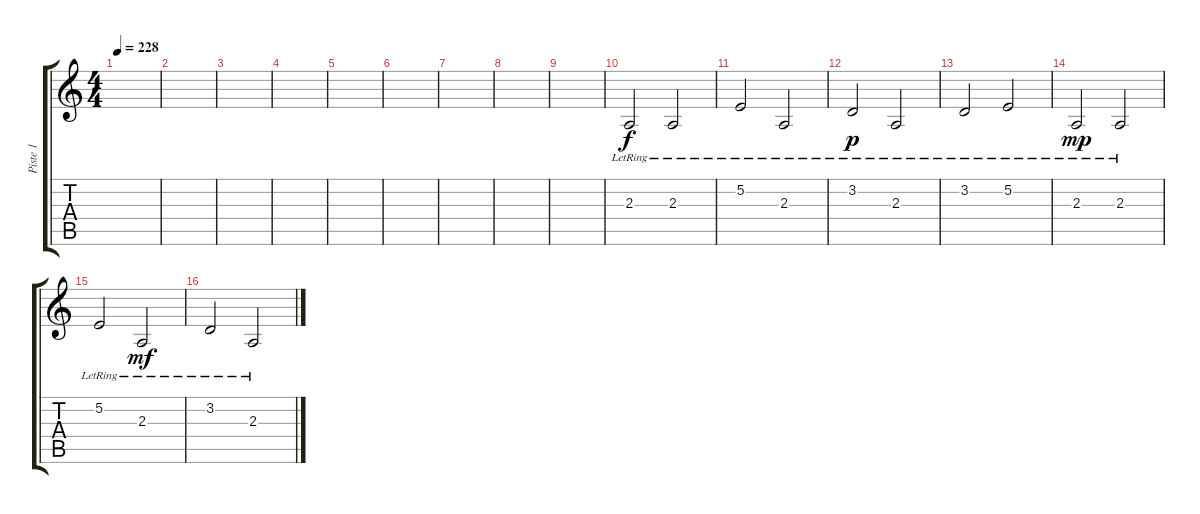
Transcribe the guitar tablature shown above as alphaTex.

\track ("Piste 1" "Piste 1") {instrument harpsichord}
\staff {score tabs}
\tuning (E4 B3 G3 D3 A2 E2) {hide}
\ts (4 4)
\tempo 228
\clef g2
\ks c
|
|
|
|
|
|
|
|
|
2.3{lr}.2{volume 14} 2.3{lr}.2 |
5.2{lr}.2 2.3{lr}.2 |
3.2{lr}.2{dy p} 2.3{lr}.2 |
3.2{lr}.2 5.2{lr}.2 |
2.3{lr}.2{dy mp} 2.3{lr}.2 |
5.2{lr}.2 2.3{lr}.2{dy mf} |
3.2{lr}.2 2.3{lr}.2
